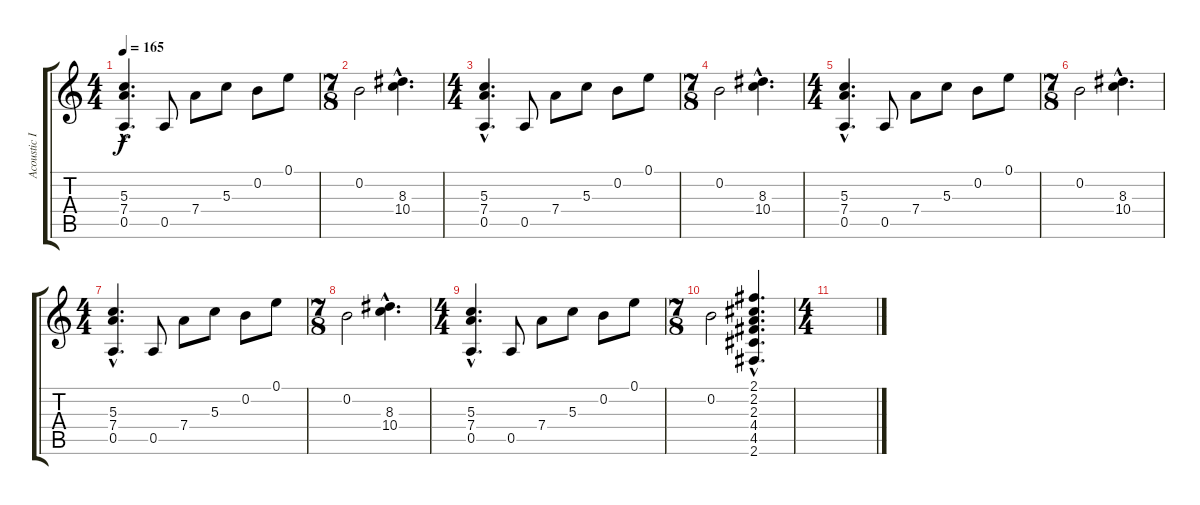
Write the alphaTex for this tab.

\track ("Acoustic I" "Acoustic I") {instrument acousticguitarsteel}
\staff {score tabs}
\tuning (E4 B3 G3 D3 A2 E2) {hide}
\ts (4 4)
\tempo 165
\clef g2
\ks c
(5.3{hac} 7.4{hac} 0.5{hac}).4{d dy f} 0.5.8 7.4.8 5.3.8 0.2.8 0.1.8 |
\ts (7 8)
0.2.2 (8.3{hac} 10.4{hac}).4{d} |
\ts (4 4)
(5.3{hac} 7.4{hac} 0.5{hac}).4{d} 0.5.8 7.4.8 5.3.8 0.2.8 0.1.8 |
\ts (7 8)
0.2.2 (8.3{hac} 10.4{hac}).4{d} |
\ts (4 4)
(5.3{hac} 7.4{hac} 0.5{hac}).4{d} 0.5.8 7.4.8 5.3.8 0.2.8 0.1.8 |
\ts (7 8)
0.2.2 (8.3{hac} 10.4{hac}).4{d} |
\ts (4 4)
(5.3{hac} 7.4{hac} 0.5{hac}).4{d} 0.5.8 7.4.8 5.3.8 0.2.8 0.1.8 |
\ts (7 8)
0.2.2 (8.3{hac} 10.4{hac}).4{d} |
\ts (4 4)
(5.3{hac} 7.4{hac} 0.5{hac}).4{d} 0.5.8 7.4.8 5.3.8 0.2.8 0.1.8 |
\ts (7 8)
0.2.2 (2.1{hac} 2.2{hac} 2.3{hac} 4.4{hac} 4.5{hac} 2.6{hac}).4{d} |
\ts (4 4)
